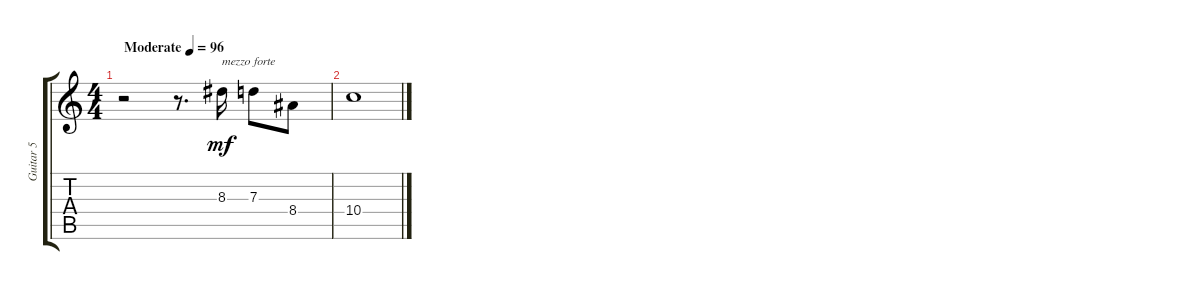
\track ("Guitar 5" "Guitar 5") {instrument electricguitarclean}
\staff {score tabs}
\tuning (E4 B3 G3 D3 A2 E2) {hide}
\ts (4 4)
\tempo (96 "Moderate")
\clef g2
\ks c
r.2{dy mf instrument electricguitarclean} r.8{d} 8.3.16{txt "mezzo forte" beam Down} 7.3.8 8.4.8 |
10.4.1
